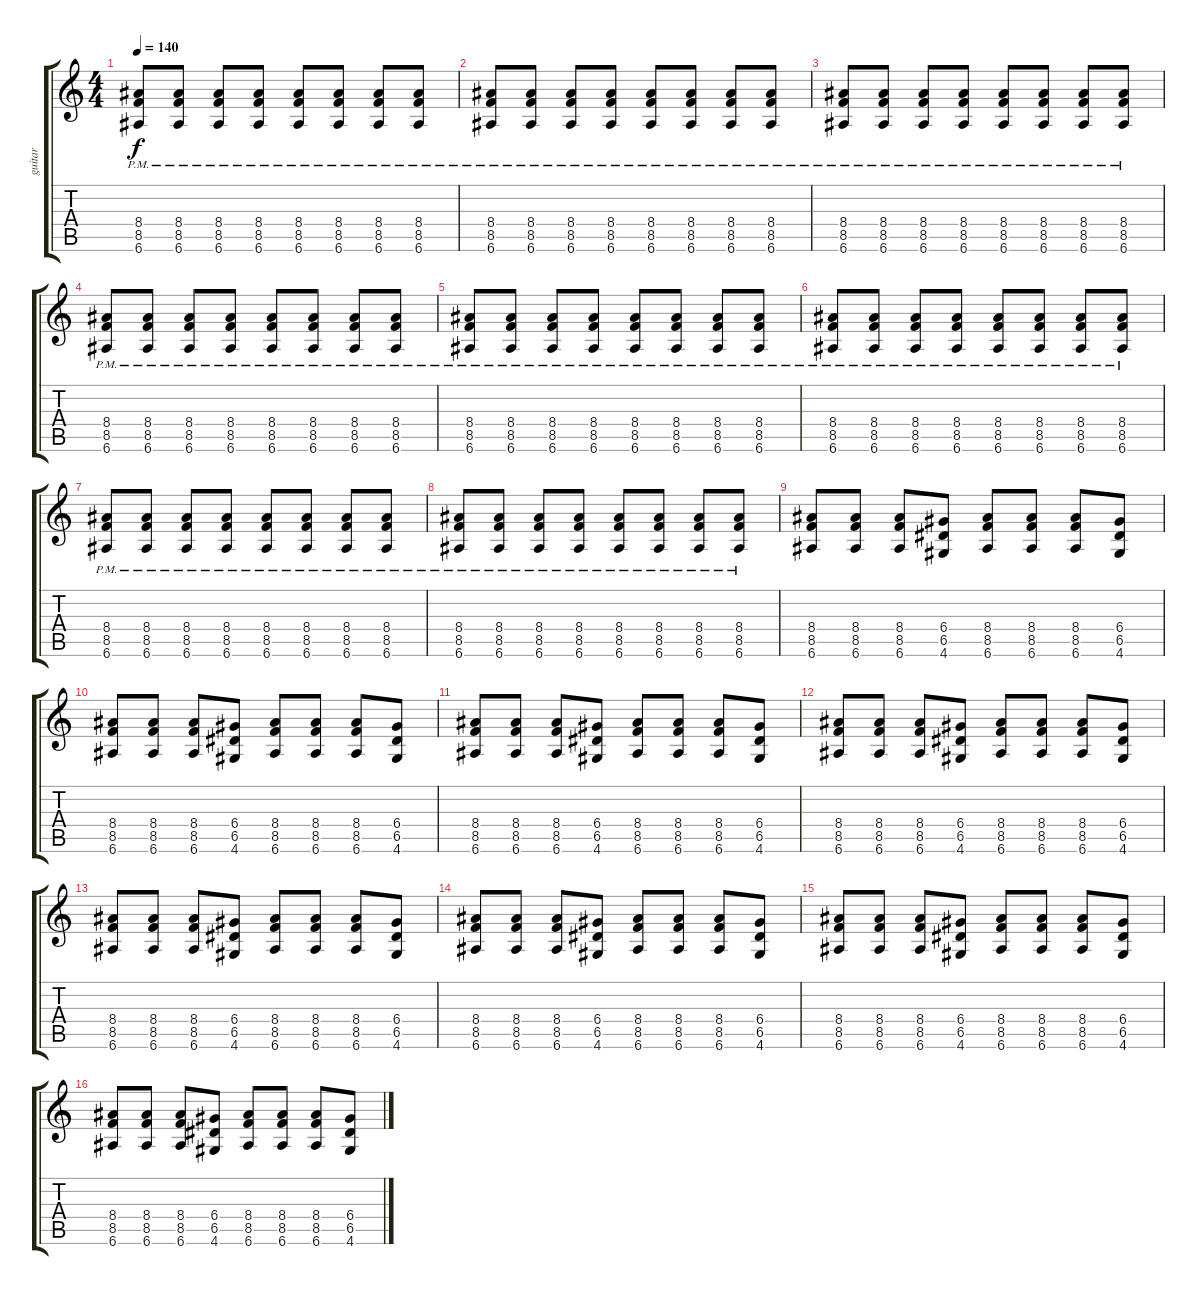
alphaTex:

\track ("guitar " "guitar ") {instrument overdrivenguitar}
\staff {score tabs}
\tuning (E4 B3 G3 D3 A2 E2) {hide}
\ts (4 4)
\tempo 140
\clef g2
\ks c
(8.4{pm} 8.5{pm} 6.6{pm}).8{dy f} (8.4{pm} 8.5{pm} 6.6{pm}).8 (8.4{pm} 8.5{pm} 6.6{pm}).8 (8.4{pm} 8.5{pm} 6.6{pm}).8 (8.4{pm} 8.5{pm} 6.6{pm}).8 (8.4{pm} 8.5{pm} 6.6{pm}).8 (8.4{pm} 8.5{pm} 6.6{pm}).8 (8.4{pm} 8.5{pm} 6.6{pm}).8 |
(8.4{pm} 8.5{pm} 6.6{pm}).8 (8.4{pm} 8.5{pm} 6.6{pm}).8 (8.4{pm} 8.5{pm} 6.6{pm}).8 (8.4{pm} 8.5{pm} 6.6{pm}).8 (8.4{pm} 8.5{pm} 6.6{pm}).8 (8.4{pm} 8.5{pm} 6.6{pm}).8 (8.4{pm} 8.5{pm} 6.6{pm}).8 (8.4{pm} 8.5{pm} 6.6{pm}).8 |
(8.4{pm} 8.5{pm} 6.6{pm}).8 (8.4{pm} 8.5{pm} 6.6{pm}).8 (8.4{pm} 8.5{pm} 6.6{pm}).8 (8.4{pm} 8.5{pm} 6.6{pm}).8 (8.4{pm} 8.5{pm} 6.6{pm}).8 (8.4{pm} 8.5{pm} 6.6{pm}).8 (8.4{pm} 8.5{pm} 6.6{pm}).8 (8.4{pm} 8.5{pm} 6.6{pm}).8 |
(8.4{pm} 8.5{pm} 6.6{pm}).8 (8.4{pm} 8.5{pm} 6.6{pm}).8 (8.4{pm} 8.5{pm} 6.6{pm}).8 (8.4{pm} 8.5{pm} 6.6{pm}).8 (8.4{pm} 8.5{pm} 6.6{pm}).8 (8.4{pm} 8.5{pm} 6.6{pm}).8 (8.4{pm} 8.5{pm} 6.6{pm}).8 (8.4{pm} 8.5{pm} 6.6{pm}).8 |
(8.4{pm} 8.5{pm} 6.6{pm}).8 (8.4{pm} 8.5{pm} 6.6{pm}).8 (8.4{pm} 8.5{pm} 6.6{pm}).8 (8.4{pm} 8.5{pm} 6.6{pm}).8 (8.4{pm} 8.5{pm} 6.6{pm}).8 (8.4{pm} 8.5{pm} 6.6{pm}).8 (8.4{pm} 8.5{pm} 6.6{pm}).8 (8.4{pm} 8.5{pm} 6.6{pm}).8 |
(8.4{pm} 8.5{pm} 6.6{pm}).8 (8.4{pm} 8.5{pm} 6.6{pm}).8 (8.4{pm} 8.5{pm} 6.6{pm}).8 (8.4{pm} 8.5{pm} 6.6{pm}).8 (8.4{pm} 8.5{pm} 6.6{pm}).8 (8.4{pm} 8.5{pm} 6.6{pm}).8 (8.4{pm} 8.5{pm} 6.6{pm}).8 (8.4{pm} 8.5{pm} 6.6{pm}).8 |
(8.4{pm} 8.5{pm} 6.6{pm}).8 (8.4{pm} 8.5{pm} 6.6{pm}).8 (8.4{pm} 8.5{pm} 6.6{pm}).8 (8.4{pm} 8.5{pm} 6.6{pm}).8 (8.4{pm} 8.5{pm} 6.6{pm}).8 (8.4{pm} 8.5{pm} 6.6{pm}).8 (8.4{pm} 8.5{pm} 6.6{pm}).8 (8.4{pm} 8.5{pm} 6.6{pm}).8 |
(8.4{pm} 8.5{pm} 6.6{pm}).8 (8.4{pm} 8.5{pm} 6.6{pm}).8 (8.4{pm} 8.5{pm} 6.6{pm}).8 (8.4{pm} 8.5{pm} 6.6{pm}).8 (8.4{pm} 8.5{pm} 6.6{pm}).8 (8.4{pm} 8.5{pm} 6.6{pm}).8 (8.4{pm} 8.5{pm} 6.6{pm}).8 (8.4{pm} 8.5{pm} 6.6{pm}).8 |
(8.4 8.5 6.6).8{instrument overdrivenguitar} (8.4 8.5 6.6).8 (8.4 8.5 6.6).8 (6.4 6.5 4.6).8 (8.4 8.5 6.6).8 (8.4 8.5 6.6).8 (8.4 8.5 6.6).8 (6.4 6.5 4.6).8 |
(8.4 8.5 6.6).8 (8.4 8.5 6.6).8 (8.4 8.5 6.6).8 (6.4 6.5 4.6).8 (8.4 8.5 6.6).8 (8.4 8.5 6.6).8 (8.4 8.5 6.6).8 (6.4 6.5 4.6).8 |
(8.4 8.5 6.6).8 (8.4 8.5 6.6).8 (8.4 8.5 6.6).8 (6.4 6.5 4.6).8 (8.4 8.5 6.6).8 (8.4 8.5 6.6).8 (8.4 8.5 6.6).8 (6.4 6.5 4.6).8 |
(8.4 8.5 6.6).8 (8.4 8.5 6.6).8 (8.4 8.5 6.6).8 (6.4 6.5 4.6).8 (8.4 8.5 6.6).8 (8.4 8.5 6.6).8 (8.4 8.5 6.6).8 (6.4 6.5 4.6).8 |
(8.4 8.5 6.6).8 (8.4 8.5 6.6).8 (8.4 8.5 6.6).8 (6.4 6.5 4.6).8 (8.4 8.5 6.6).8 (8.4 8.5 6.6).8 (8.4 8.5 6.6).8 (6.4 6.5 4.6).8 |
(8.4 8.5 6.6).8 (8.4 8.5 6.6).8 (8.4 8.5 6.6).8 (6.4 6.5 4.6).8 (8.4 8.5 6.6).8 (8.4 8.5 6.6).8 (8.4 8.5 6.6).8 (6.4 6.5 4.6).8 |
(8.4 8.5 6.6).8 (8.4 8.5 6.6).8 (8.4 8.5 6.6).8 (6.4 6.5 4.6).8 (8.4 8.5 6.6).8 (8.4 8.5 6.6).8 (8.4 8.5 6.6).8 (6.4 6.5 4.6).8 |
(8.4 8.5 6.6).8 (8.4 8.5 6.6).8 (8.4 8.5 6.6).8 (6.4 6.5 4.6).8 (8.4 8.5 6.6).8 (8.4 8.5 6.6).8 (8.4 8.5 6.6).8 (6.4 6.5 4.6).8
